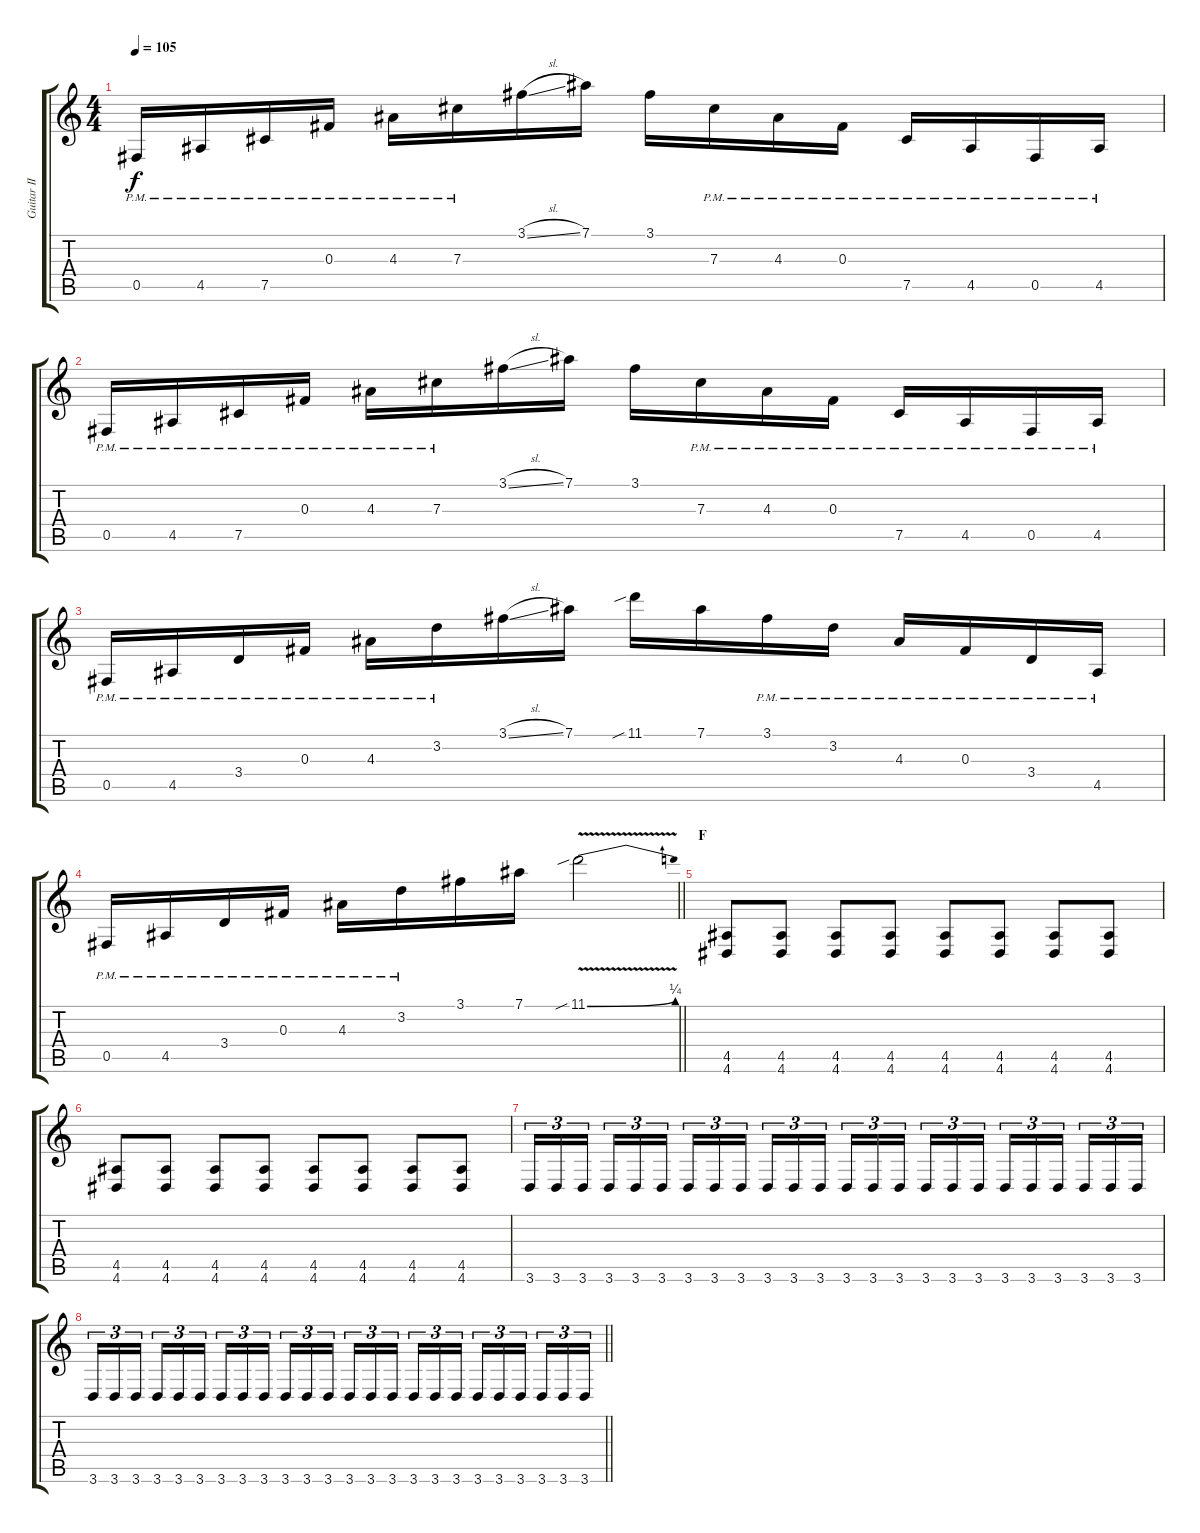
\track ("Guitar II" "Guitar II") {instrument distortionguitar}
\staff {score tabs}
\tuning (Eb4 B3 Gb3 B2 Gb2 B1) {hide}
\ts (4 4)
\tempo 105
\clef g2
\ks c
0.5{pm}.16{dy f} 4.5{pm}.16 7.5{pm}.16 0.3{pm}.16 4.3{pm}.16 7.3{pm}.16 3.1{sl}.16 7.1.16 3.1.16 7.3{pm}.16 4.3{pm}.16 0.3{pm}.16 7.5{pm}.16 4.5{pm}.16 0.5{pm}.16 4.5{pm}.16 |
0.5{pm}.16 4.5{pm}.16 7.5{pm}.16 0.3{pm}.16 4.3{pm}.16 7.3{pm}.16 3.1{sl}.16 7.1.16 3.1.16 7.3{pm}.16 4.3{pm}.16 0.3{pm}.16 7.5{pm}.16 4.5{pm}.16 0.5{pm}.16 4.5{pm}.16 |
0.5{pm}.16 4.5{pm}.16 3.4{pm}.16 0.3{pm}.16 4.3{pm}.16 3.2{pm}.16 3.1{sl}.16 7.1.16 11.1{sib}.16 7.1.16 3.1{pm}.16 3.2{pm}.16 4.3{pm}.16 0.3{pm}.16 3.4{pm}.16 4.5{pm}.16 |
\barLineRight lightlight
0.5{pm}.16 4.5{pm}.16 3.4{pm}.16 0.3{pm}.16 4.3{pm}.16 3.2{pm}.16 3.1.16 7.1.16 11.1{be (bend 0 0 60 1) v sib}.2 |
\section ("" "F")
(4.5 4.6).8 (4.5 4.6).8 (4.5 4.6).8 (4.5 4.6).8 (4.5 4.6).8 (4.5 4.6).8 (4.5 4.6).8 (4.5 4.6).8 |
(4.5 4.6).8 (4.5 4.6).8 (4.5 4.6).8 (4.5 4.6).8 (4.5 4.6).8 (4.5 4.6).8 (4.5 4.6).8 (4.5 4.6).8 |
3.6.16{tu (3 2)} 3.6.16{tu (3 2)} 3.6.16{tu (3 2) beam splitsecondary} 3.6.16{tu (3 2)} 3.6.16{tu (3 2)} 3.6.16{tu (3 2)} 3.6.16{tu (3 2)} 3.6.16{tu (3 2)} 3.6.16{tu (3 2) beam splitsecondary} 3.6.16{tu (3 2)} 3.6.16{tu (3 2)} 3.6.16{tu (3 2)} 3.6.16{tu (3 2)} 3.6.16{tu (3 2)} 3.6.16{tu (3 2) beam splitsecondary} 3.6.16{tu (3 2)} 3.6.16{tu (3 2)} 3.6.16{tu (3 2)} 3.6.16{tu (3 2)} 3.6.16{tu (3 2)} 3.6.16{tu (3 2) beam splitsecondary} 3.6.16{tu (3 2)} 3.6.16{tu (3 2)} 3.6.16{tu (3 2)} |
\barLineRight lightlight
3.6.16{tu (3 2)} 3.6.16{tu (3 2)} 3.6.16{tu (3 2) beam splitsecondary} 3.6.16{tu (3 2)} 3.6.16{tu (3 2)} 3.6.16{tu (3 2)} 3.6.16{tu (3 2)} 3.6.16{tu (3 2)} 3.6.16{tu (3 2) beam splitsecondary} 3.6.16{tu (3 2)} 3.6.16{tu (3 2)} 3.6.16{tu (3 2)} 3.6.16{tu (3 2)} 3.6.16{tu (3 2)} 3.6.16{tu (3 2) beam splitsecondary} 3.6.16{tu (3 2)} 3.6.16{tu (3 2)} 3.6.16{tu (3 2)} 3.6.16{tu (3 2)} 3.6.16{tu (3 2)} 3.6.16{tu (3 2) beam splitsecondary} 3.6.16{tu (3 2)} 3.6.16{tu (3 2)} 3.6.16{tu (3 2)}
